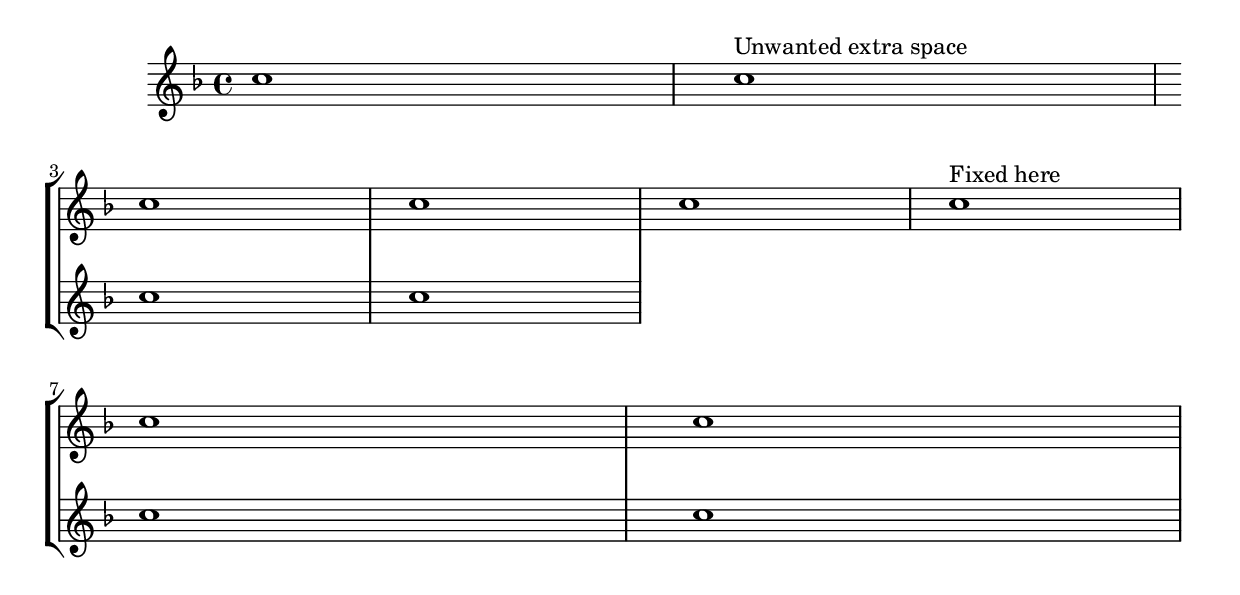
%% DO NOT EDIT this file manually; it is automatically
%% generated from LSR http://lsr.dsi.unimi.it
%% Make any changes in LSR itself, or in Documentation/snippets/new/ ,
%% and then run scripts/auxiliar/makelsr.py
%%
%% This file is in the public domain.
\version "2.16.0"

\header {
  lsrtags = "breaks, contexts-and-engravers, staff-notation, workaround"

  texidoc = "
When adding a new staff at a line break, some extra space is
unfortunately added at the end of the line before the break (to fit in
a key signature change, which  will never be printed anyway).  The
workaround is to add a setting of
@code{Staff.explicitKeySignatureVisibility} as is shown in the example.


"
  doctitle = "Adding an extra staff at a line break"
} % begin verbatim


\score {
  \new StaffGroup \relative c'' {
    \new Staff
    \key f \major
    c1 c^"Unwanted extra space" \break
    << { c1 | c }
       \new Staff {
         \key f \major
         \once \override Staff.TimeSignature #'stencil = ##f
         c1 | c
       }
    >>
    c1 | c^"Fixed here" \break
    << { c1 | c }
       \new Staff {
         \once \set Staff.explicitKeySignatureVisibility = #end-of-line-invisible
         \key f \major
         \once \override Staff.TimeSignature #'stencil = ##f
         c1 | c
       }
    >>
  }
}
